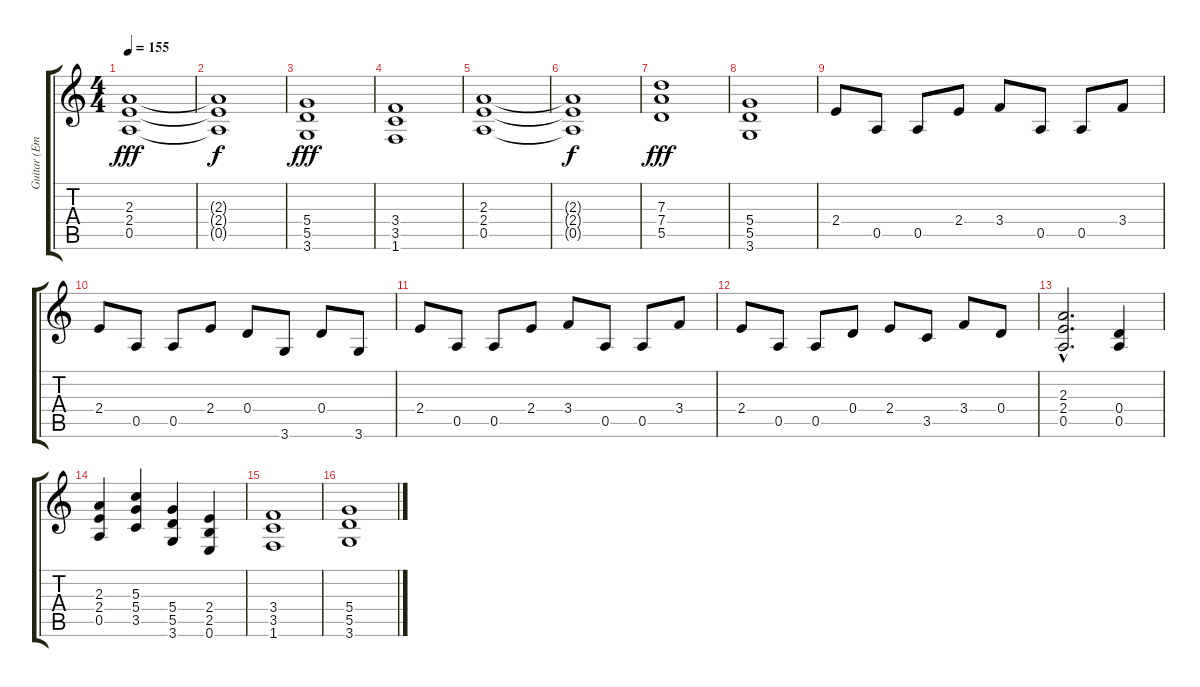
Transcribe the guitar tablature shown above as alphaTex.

\track ("Guitar (Emppu)" "Guitar (Em") {instrument distortionguitar}
\staff {score tabs}
\tuning (E4 B3 G3 D3 A2 E2) {hide}
\ts (4 4)
\tempo 155
\clef g2
\ks c
(2.3 2.4 0.5).1{dy fff} |
(2.3{t} 2.4{t} 0.5{t}).1{dy f} |
(5.4 5.5 3.6).1{dy fff} |
(3.4 3.5 1.6).1 |
(2.3 2.4 0.5).1 |
(2.3{t} 2.4{t} 0.5{t}).1{dy f} |
(7.3 7.4 5.5).1{dy fff} |
(5.4 5.5 3.6).1 |
2.4.8 0.5.8 0.5.8 2.4.8 3.4.8 0.5.8 0.5.8 3.4.8 |
2.4.8 0.5.8 0.5.8 2.4.8 0.4.8 3.6.8 0.4.8 3.6.8 |
2.4.8 0.5.8 0.5.8 2.4.8 3.4.8 0.5.8 0.5.8 3.4.8 |
2.4.8 0.5.8 0.5.8 0.4.8 2.4.8 3.5.8 3.4.8 0.4.8 |
(2.3{hac} 2.4{hac} 0.5{hac}).2{d} (0.4 0.5).4 |
(2.3 2.4 0.5).4 (5.3 5.4 3.5).4 (5.4 5.5 3.6).4 (2.4 2.5 0.6).4 |
(3.4 3.5 1.6).1 |
(5.4 5.5 3.6).1
